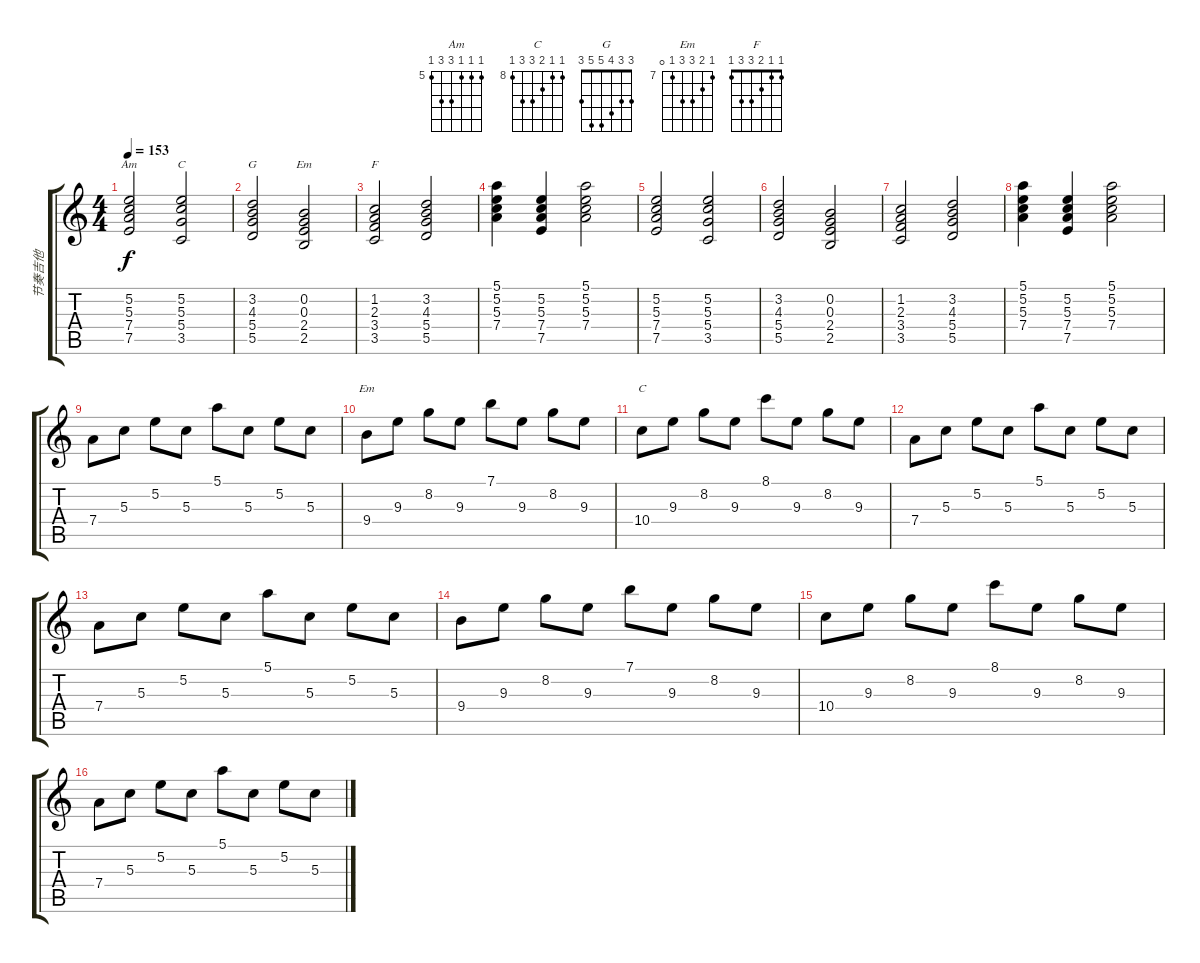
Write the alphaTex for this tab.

\track ("节奏吉他" "节奏吉他") {instrument acousticguitarsteel}
\staff {score tabs}
\tuning (E4 B3 G3 D3 A2 E2) {hide}
\chord ("Am" 5 5 5 7 7 5) {firstfret 5}
\chord ("C" 3 5 5 5 3 x)
\chord ("G" 3 3 4 5 5 3)
\chord ("Em" 0 0 0 2 2 0)
\chord ("F" 1 1 2 3 3 1)
\chord ("Em" 7 8 9 9 7 0) {firstfret 7}
\chord ("C" 8 8 9 10 10 8) {firstfret 8}
\ts (4 4)
\tempo 153
\clef g2
\ks c
(5.2 5.3 7.4 7.5).2{ch "Am" dy f} (5.2 5.3 5.4 3.5).2{ch "C"} |
(3.2 4.3 5.4 5.5).2{ch "G"} (0.2 0.3 2.4 2.5).2{ch "Em"} |
(1.2 2.3 3.4 3.5).2{ch "F"} (3.2 4.3 5.4 5.5).2 |
(5.1 5.2 5.3 7.4).4 (5.2 5.3 7.4 7.5).4 (5.1 5.2 5.3 7.4).2 |
(5.2 5.3 7.4 7.5).2 (5.2 5.3 5.4 3.5).2 |
(3.2 4.3 5.4 5.5).2 (0.2 0.3 2.4 2.5).2 |
(1.2 2.3 3.4 3.5).2 (3.2 4.3 5.4 5.5).2 |
(5.1 5.2 5.3 7.4).4 (5.2 5.3 7.4 7.5).4 (5.1 5.2 5.3 7.4).2 |
7.4.8 5.3.8 5.2.8 5.3.8 5.1.8 5.3.8 5.2.8 5.3.8 |
9.4.8{ch "Em"} 9.3.8 8.2.8 9.3.8 7.1.8 9.3.8 8.2.8 9.3.8 |
10.4.8{ch "C"} 9.3.8 8.2.8 9.3.8 8.1.8 9.3.8 8.2.8 9.3.8 |
7.4.8 5.3.8 5.2.8 5.3.8 5.1.8 5.3.8 5.2.8 5.3.8 |
7.4.8 5.3.8 5.2.8 5.3.8 5.1.8 5.3.8 5.2.8 5.3.8 |
9.4.8 9.3.8 8.2.8 9.3.8 7.1.8 9.3.8 8.2.8 9.3.8 |
10.4.8 9.3.8 8.2.8 9.3.8 8.1.8 9.3.8 8.2.8 9.3.8 |
7.4.8 5.3.8 5.2.8 5.3.8 5.1.8 5.3.8 5.2.8 5.3.8
